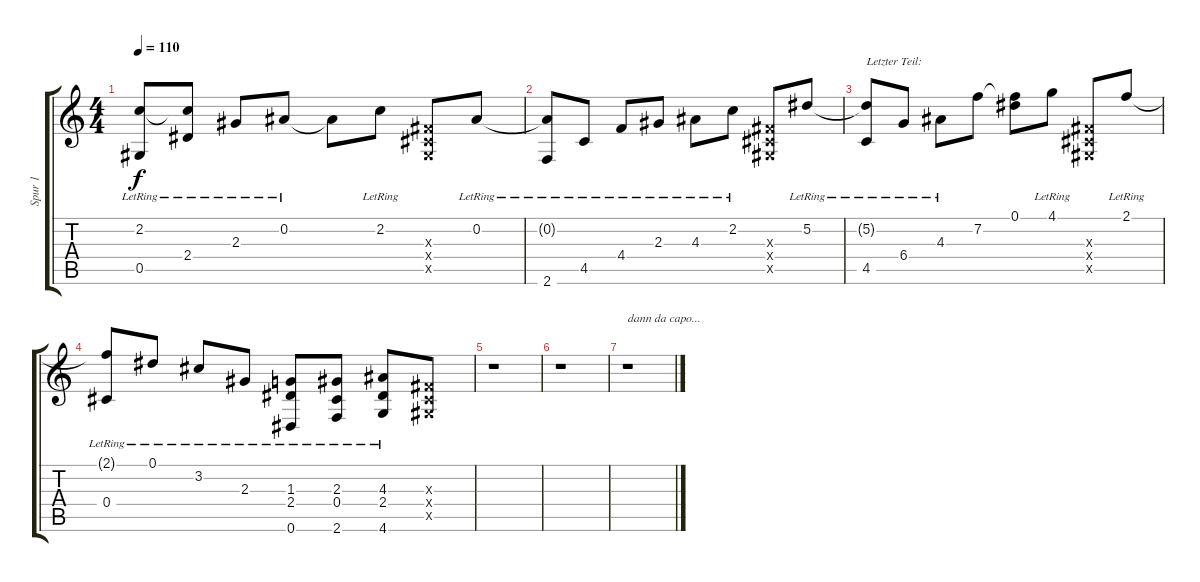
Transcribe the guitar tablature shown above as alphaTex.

\track ("Spur 1" "Spur 1") {instrument acousticguitarsteel}
\staff {score tabs}
\tuning (Eb4 Bb3 Gb3 Db3 Ab2 Eb2) {hide}
\ts (4 4)
\tempo 110
\clef g2
\ks c
(2.2{lr} 0.5{lr}).8{dy f} (2.2{t} 2.4{lr}).8 2.3{lr}.8 0.2{lr}.8 0.2{t}.8 2.2{lr}.8 (0.3{x} 0.4{x} 0.5{x}).8 0.2{lr}.8 |
(0.2{t} 2.6{lr}).8 4.5{lr}.8 4.4{lr}.8 2.3{lr}.8 4.3{lr}.8 2.2{lr}.8 (0.3{x} 0.4{x} 0.5{x}).8 5.2{lr}.8 |
(5.2{t} 4.5{lr}).8{txt "Letzter Teil:"} 6.4{lr}.8 4.3{lr}.8 7.2.8 (0.1{t} 7.2{t}).8 4.1{lr}.8 (0.3{x} 0.4{x} 0.5{x}).8 2.1{lr}.8 |
(2.1{t} 0.4{lr}).8{txt ""} 0.1{lr}.8 3.2{lr}.8 2.3{lr}.8 (1.3{lr} 2.4{lr} 0.6{lr}).8 (2.3{lr} 0.4{lr} 2.6{lr}).8 (4.3{lr} 2.4{lr} 4.6{lr}).8 (0.3{x} 0.4{x} 0.5{x}).8 |
r.1 |
r.1 |
r.1{txt "dann da capo..."}
